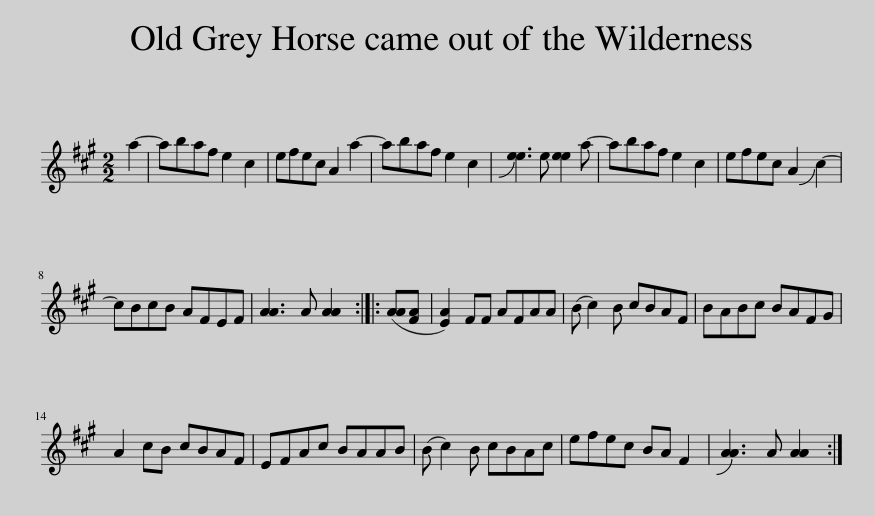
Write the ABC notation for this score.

X:1
L:1/8
M:2/2
I:linebreak $
K:A
V:1 treble
V:1
 a2- | abaf e2 c2 | efec A2 a2- | abaf e2 c2 | !slide![ee]3 e [ee]2 a- | %5
 abaf e2 c2 | efec A2 !slide!c2- |$ cBcB AFEF | [AA]3 A [AA]2 :: ([AA][FA] | %10
 [EA]2) FF AFAA | (B c2) B cBAF | BABc BAFG |$ A2 cB cBAF | EFAc BAAB | %15
 (B c2) B cBAc | efec BA F2 | !slide![AA]3 A [AA]2 :| %18
